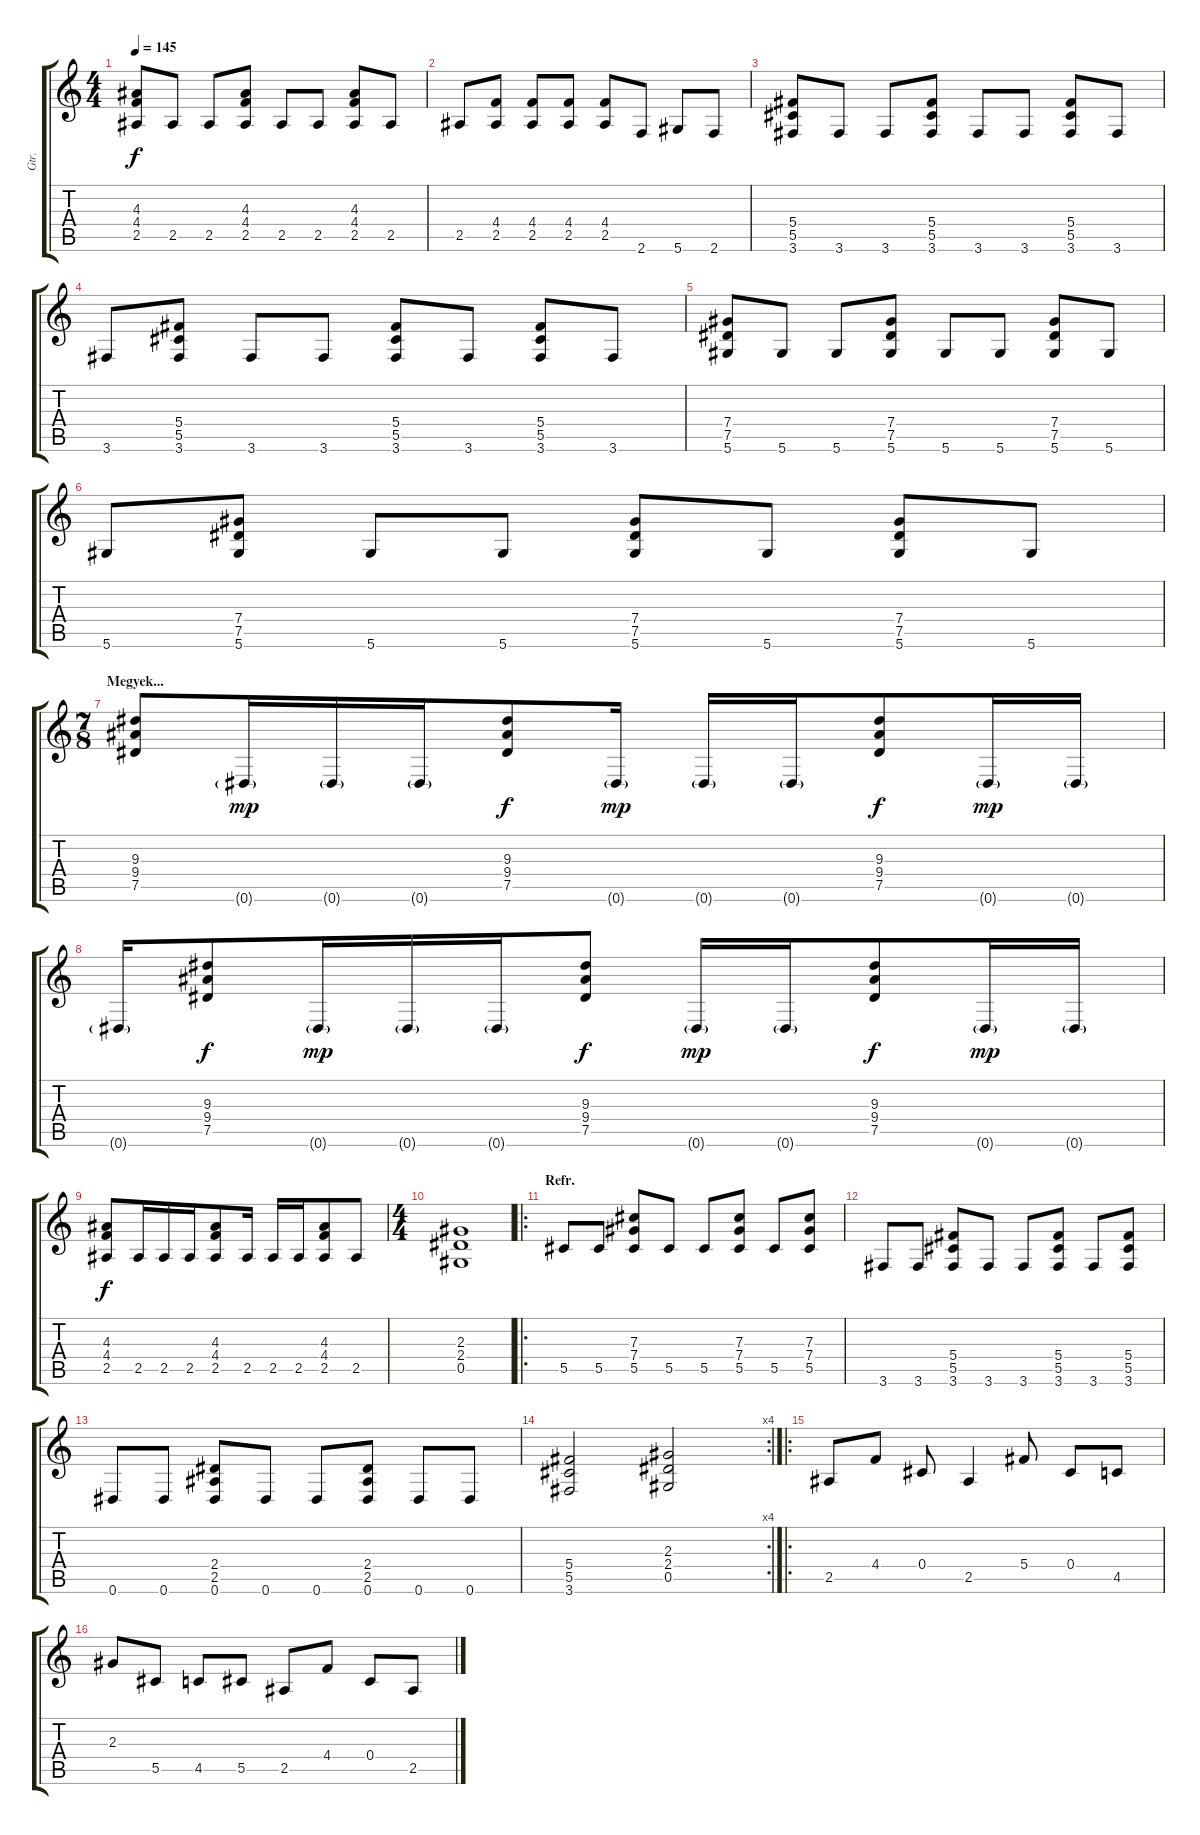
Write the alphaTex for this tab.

\track ("Gtr." "Gtr.") {instrument overdrivenguitar}
\staff {score tabs}
\tuning (Eb4 Bb3 Gb3 Db3 Ab2 Eb2) {hide}
\ts (4 4)
\tempo 145
\clef g2
\ks c
(4.3 4.4 2.5).8{dy f} 2.5.8 2.5.8 (4.3 4.4 2.5).8 2.5.8 2.5.8 (4.3 4.4 2.5).8 2.5.8 |
2.5.8 (4.4 2.5).8 (4.4 2.5).8 (4.4 2.5).8 (4.4 2.5).8 2.6.8 5.6.8 2.6.8 |
(5.4 5.5 3.6).8 3.6.8 3.6.8 (5.4 5.5 3.6).8 3.6.8 3.6.8 (5.4 5.5 3.6).8 3.6.8 |
3.6.8 (5.4 5.5 3.6).8 3.6.8 3.6.8 (5.4 5.5 3.6).8 3.6.8 (5.4 5.5 3.6).8 3.6.8 |
(7.4 7.5 5.6).8 5.6.8 5.6.8 (7.4 7.5 5.6).8 5.6.8 5.6.8 (7.4 7.5 5.6).8 5.6.8 |
5.6.8 (7.4 7.5 5.6).8 5.6.8 5.6.8 (7.4 7.5 5.6).8 5.6.8 (7.4 7.5 5.6).8 5.6.8 |
\ts (7 8)
\section ("" "Megyek...")
(9.3 9.4 7.5).8 0.6{g}.16{dy mp} 0.6{g}.16 0.6{g}.16 (9.3 9.4 7.5).8{dy f} 0.6{g}.16{dy mp} 0.6{g}.16 0.6{g}.16 (9.3 9.4 7.5).8{dy f} 0.6{g}.16{dy mp} 0.6{g}.16 |
0.6{g}.16 (9.3 9.4 7.5).8{dy f} 0.6{g}.16{dy mp} 0.6{g}.16 0.6{g}.16 (9.3 9.4 7.5).8{dy f} 0.6{g}.16{dy mp} 0.6{g}.16 (9.3 9.4 7.5).8{dy f} 0.6{g}.16{dy mp} 0.6{g}.16 |
(4.3 4.4 2.5).8{dy f} 2.5.16 2.5.16 2.5.16 (4.3 4.4 2.5).8 2.5.16 2.5.16 2.5.16 (4.3 4.4 2.5).8 2.5.8 |
\ts (4 4)
(2.3 2.4 0.5).1 |
\ro
\section ("" "Refr.")
5.5.8 5.5.8 (7.3 7.4 5.5).8 5.5.8 5.5.8 (7.3 7.4 5.5).8 5.5.8 (7.3 7.4 5.5).8 |
3.6.8 3.6.8 (5.4 5.5 3.6).8 3.6.8 3.6.8 (5.4 5.5 3.6).8 3.6.8 (5.4 5.5 3.6).8 |
0.6.8 0.6.8 (2.4 2.5 0.6).8 0.6.8 0.6.8 (2.4 2.5 0.6).8 0.6.8 0.6.8 |
\rc 4
(5.4 5.5 3.6).2 (2.3 2.4 0.5).2 |
\ro
2.5.8 4.4.8 0.4.8 2.5.4 5.4.8 0.4.8 4.5.8 |
2.3.8 5.5.8 4.5.8 5.5.8 2.5.8 4.4.8 0.4.8 2.5.8
